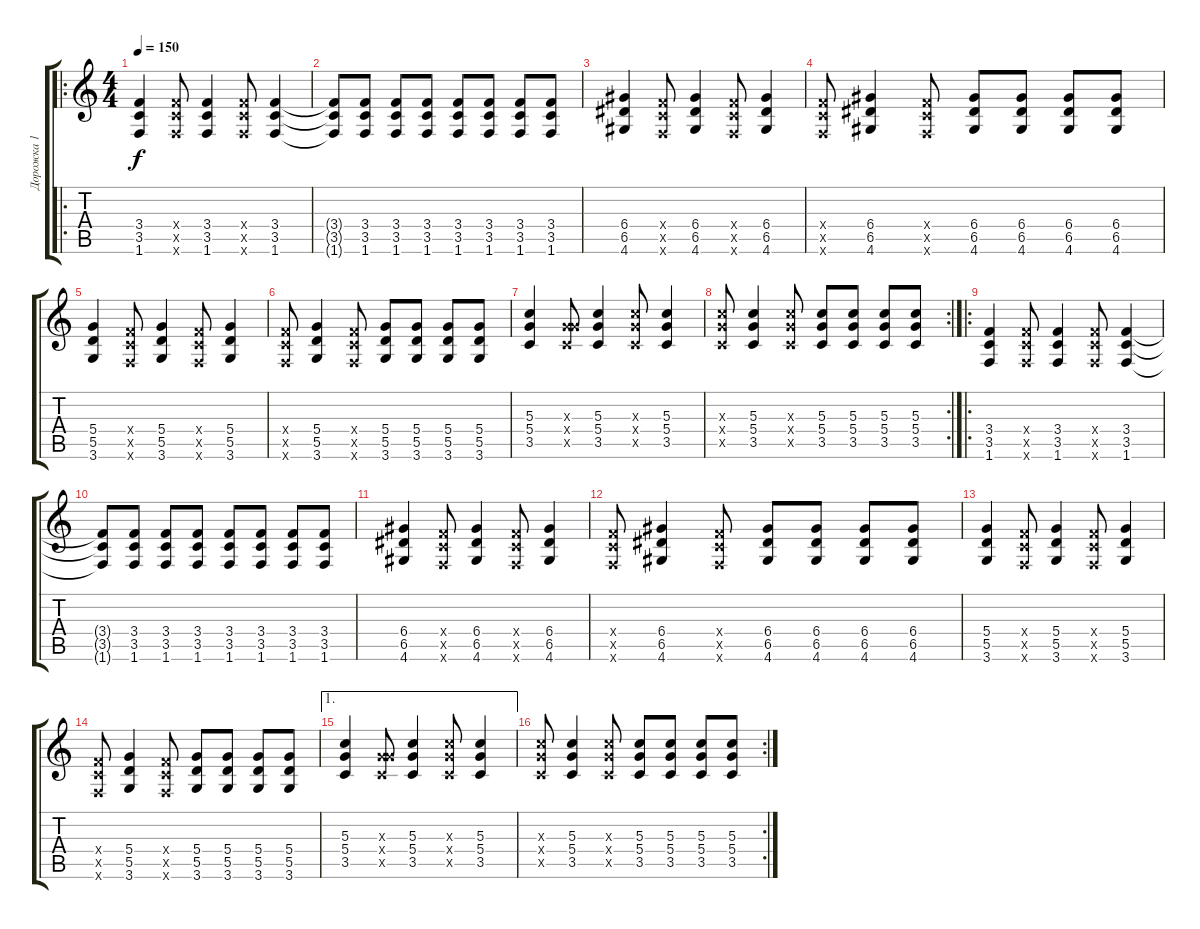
\track ("Дорожка 1" "Дорожка 1") {instrument acousticguitarsteel}
\staff {score tabs}
\tuning (E4 B3 G3 D3 A2 E2) {hide}
\ro
\ts (4 4)
\tempo 150
\clef g2
\ks c
(3.4 3.5 1.6).4{dy f} (3.4{x} 3.5{x} 1.6{x}).8 (3.4 3.5 1.6).4 (3.4{x} 3.5{x} 1.6{x}).8 (3.4 3.5 1.6).4 |
(3.4{t} 3.5{t} 1.6{t}).8 (3.4 3.5 1.6).8 (3.4 3.5 1.6).8 (3.4 3.5 1.6).8 (3.4 3.5 1.6).8 (3.4 3.5 1.6).8 (3.4 3.5 1.6).8 (3.4 3.5 1.6).8 |
(6.4 6.5 4.6).4 (3.4{x} 3.5{x} 1.6{x}).8 (6.4 6.5 4.6).4 (3.4{x} 3.5{x} 1.6{x}).8 (6.4 6.5 4.6).4 |
(3.4{x} 3.5{x} 1.6{x}).8 (6.4 6.5 4.6).4 (3.4{x} 3.5{x} 1.6{x}).8 (6.4 6.5 4.6).8 (6.4 6.5 4.6).8 (6.4 6.5 4.6).8 (6.4 6.5 4.6).8 |
(5.4 5.5 3.6).4 (3.4{x} 3.5{x} 1.6{x}).8 (5.4 5.5 3.6).4 (3.4{x} 3.5{x} 1.6{x}).8 (5.4 5.5 3.6).4 |
(3.4{x} 3.5{x} 1.6{x}).8 (5.4 5.5 3.6).4 (3.4{x} 3.5{x} 1.6{x}).8 (5.4 5.5 3.6).8 (5.4 5.5 3.6).8 (5.4 5.5 3.6).8 (5.4 5.5 3.6).8 |
(5.3 5.4 3.5).4 (0.3{x} 5.4{x} 3.5{x}).8 (5.3 5.4 3.5).4 (5.3{x} 5.4{x} 3.5{x}).8 (5.3 5.4 3.5).4 |
\rc 2
(5.3{x} 5.4{x} 3.5{x}).8 (5.3 5.4 3.5).4 (5.3{x} 5.4{x} 3.5{x}).8 (5.3 5.4 3.5).8 (5.3 5.4 3.5).8 (5.3 5.4 3.5).8 (5.3 5.4 3.5).8 |
\ro
(3.4 3.5 1.6).4 (3.4{x} 3.5{x} 1.6{x}).8 (3.4 3.5 1.6).4 (3.4{x} 3.5{x} 1.6{x}).8 (3.4 3.5 1.6).4 |
(3.4{t} 3.5{t} 1.6{t}).8 (3.4 3.5 1.6).8 (3.4 3.5 1.6).8 (3.4 3.5 1.6).8 (3.4 3.5 1.6).8 (3.4 3.5 1.6).8 (3.4 3.5 1.6).8 (3.4 3.5 1.6).8 |
(6.4 6.5 4.6).4 (3.4{x} 3.5{x} 1.6{x}).8 (6.4 6.5 4.6).4 (3.4{x} 3.5{x} 1.6{x}).8 (6.4 6.5 4.6).4 |
(3.4{x} 3.5{x} 1.6{x}).8 (6.4 6.5 4.6).4 (3.4{x} 3.5{x} 1.6{x}).8 (6.4 6.5 4.6).8 (6.4 6.5 4.6).8 (6.4 6.5 4.6).8 (6.4 6.5 4.6).8 |
(5.4 5.5 3.6).4 (3.4{x} 3.5{x} 1.6{x}).8 (5.4 5.5 3.6).4 (3.4{x} 3.5{x} 1.6{x}).8 (5.4 5.5 3.6).4 |
(3.4{x} 3.5{x} 1.6{x}).8 (5.4 5.5 3.6).4 (3.4{x} 3.5{x} 1.6{x}).8 (5.4 5.5 3.6).8 (5.4 5.5 3.6).8 (5.4 5.5 3.6).8 (5.4 5.5 3.6).8 |
\ae 1
(5.3 5.4 3.5).4 (0.3{x} 5.4{x} 3.5{x}).8 (5.3 5.4 3.5).4 (5.3{x} 5.4{x} 3.5{x}).8 (5.3 5.4 3.5).4 |
\rc 2
(5.3{x} 5.4{x} 3.5{x}).8 (5.3 5.4 3.5).4 (5.3{x} 5.4{x} 3.5{x}).8 (5.3 5.4 3.5).8 (5.3 5.4 3.5).8 (5.3 5.4 3.5).8 (5.3 5.4 3.5).8
